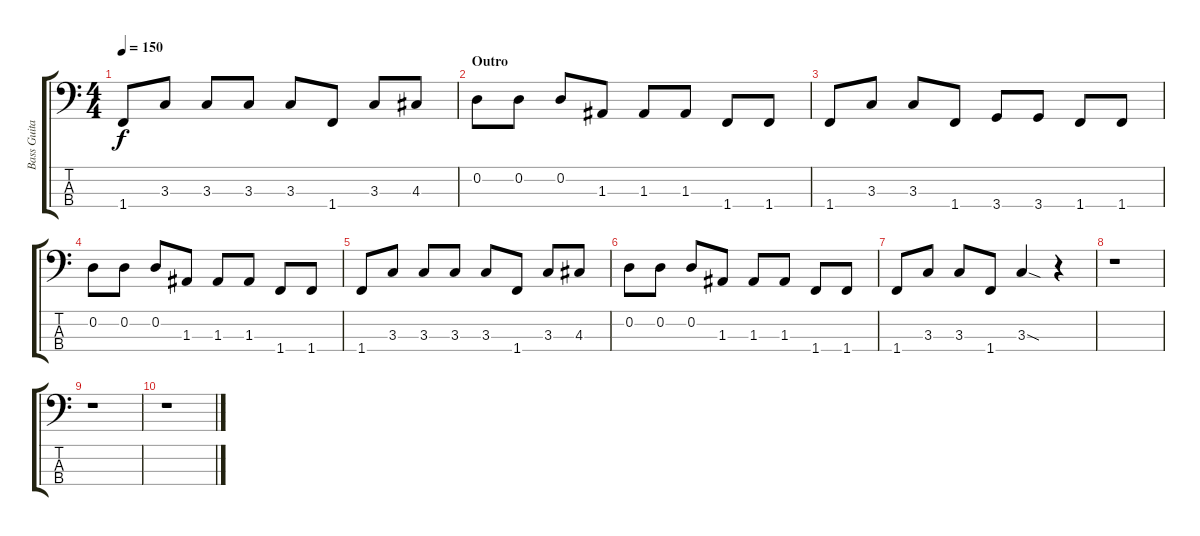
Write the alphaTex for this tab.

\track ("Bass Guitar" "Bass Guita") {instrument electricbasspick}
\staff {score tabs}
\tuning (G2 D2 A1 E1) {hide}
\ts (4 4)
\tempo 150
\clef f4
\ks c
1.4.8{dy f} 3.3.8 3.3.8 3.3.8 3.3.8 1.4.8 3.3.8 4.3.8 |
\section ("" "Outro")
0.2.8 0.2.8 0.2.8 1.3.8 1.3.8 1.3.8 1.4.8 1.4.8 |
1.4.8 3.3.8 3.3.8 1.4.8 3.4.8 3.4.8 1.4.8 1.4.8 |
0.2.8 0.2.8 0.2.8 1.3.8 1.3.8 1.3.8 1.4.8 1.4.8 |
1.4.8 3.3.8 3.3.8 3.3.8 3.3.8 1.4.8 3.3.8 4.3.8 |
0.2.8 0.2.8 0.2.8 1.3.8 1.3.8 1.3.8 1.4.8 1.4.8 |
1.4.8 3.3.8 3.3.8 1.4.8 3.3{sod}.4 r.4 |
r.1 |
r.1 |
r.1
